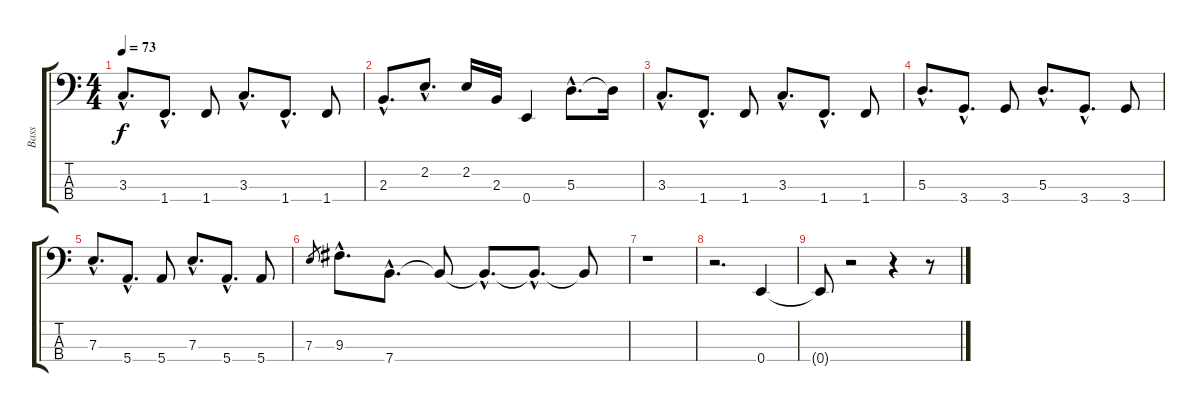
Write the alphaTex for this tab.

\track ("Bass" "Bass") {instrument electricbassfinger}
\staff {score tabs}
\tuning (G2 D2 A1 E1) {hide}
\ts (4 4)
\tempo 73
\clef f4
\ks c
3.3{hac}.8{d dy f} 1.4{hac}.8{d} 1.4.8 3.3{hac}.8{d} 1.4{hac}.8{d} 1.4.8 |
2.3{hac}.8{d} 2.2{hac}.8{d} 2.2.16 2.3.16 0.4.4 5.3{hac}.8{d} 5.3{t}.16 |
3.3{hac}.8{d} 1.4{hac}.8{d} 1.4.8 3.3{hac}.8{d} 1.4{hac}.8{d} 1.4.8 |
5.3{hac}.8{d} 3.4{hac}.8{d} 3.4.8 5.3{hac}.8{d} 3.4{hac}.8{d} 3.4.8 |
7.3{hac}.8{d} 5.4{hac}.8{d} 5.4.8 7.3{hac}.8{d} 5.4{hac}.8{d} 5.4.8 |
7.3.8{gr} 9.3{hac}.8{d} 7.4{hac}.8{d} 7.4{t}.8 7.4{hac t}.8{d} 7.4{hac t}.8{d} 7.4{t}.8 |
r.1 |
r.2{d} 0.4.4 |
0.4{t}.8 r.2 r.4 r.8
